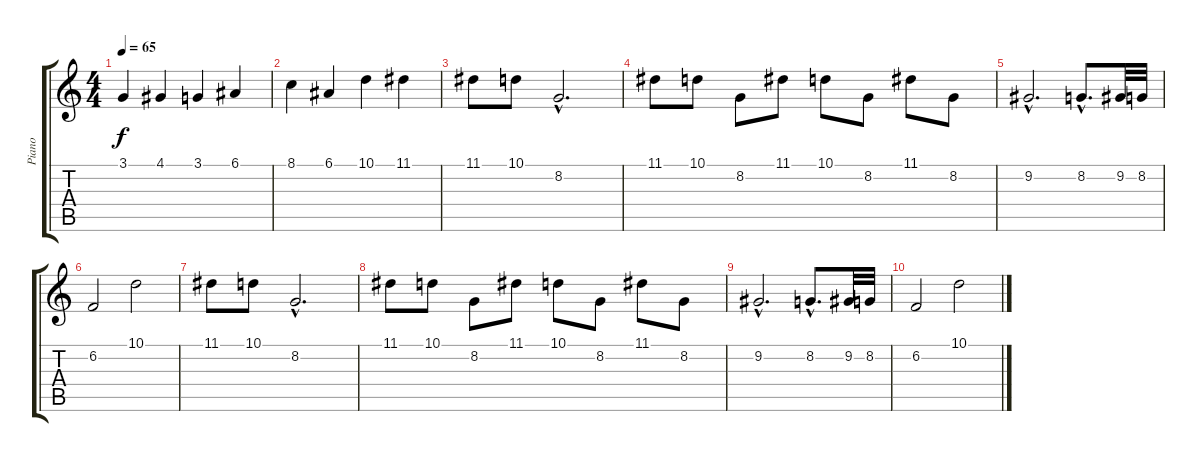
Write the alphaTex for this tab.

\track ("Piano" "Piano") {instrument fx1rain}
\staff {score tabs}
\tuning (E4 B3 G3 D3 A2 E2) {hide}
\ts (4 4)
\tempo 65
\clef g2
\ks c
3.1.4{dy f volume 5 instrument pad4choir} 4.1.4 3.1.4 6.1.4 |
8.1.4 6.1.4 10.1.4 11.1.4 |
11.1.8{volume 11 instrument fx1rain} 10.1.8 8.2{hac}.2{d} |
11.1.8 10.1.8 8.2.8 11.1.8 10.1.8 8.2.8 11.1.8 8.2.8 |
9.2{hac}.2{d} 8.2{hac}.8{d} 9.2.32 8.2.32 |
6.2.2 10.1.2 |
11.1.8 10.1.8 8.2{hac}.2{d} |
11.1.8 10.1.8 8.2.8 11.1.8 10.1.8 8.2.8 11.1.8 8.2.8 |
9.2{hac}.2{d} 8.2{hac}.8{d} 9.2.32 8.2.32 |
6.2.2 10.1.2
